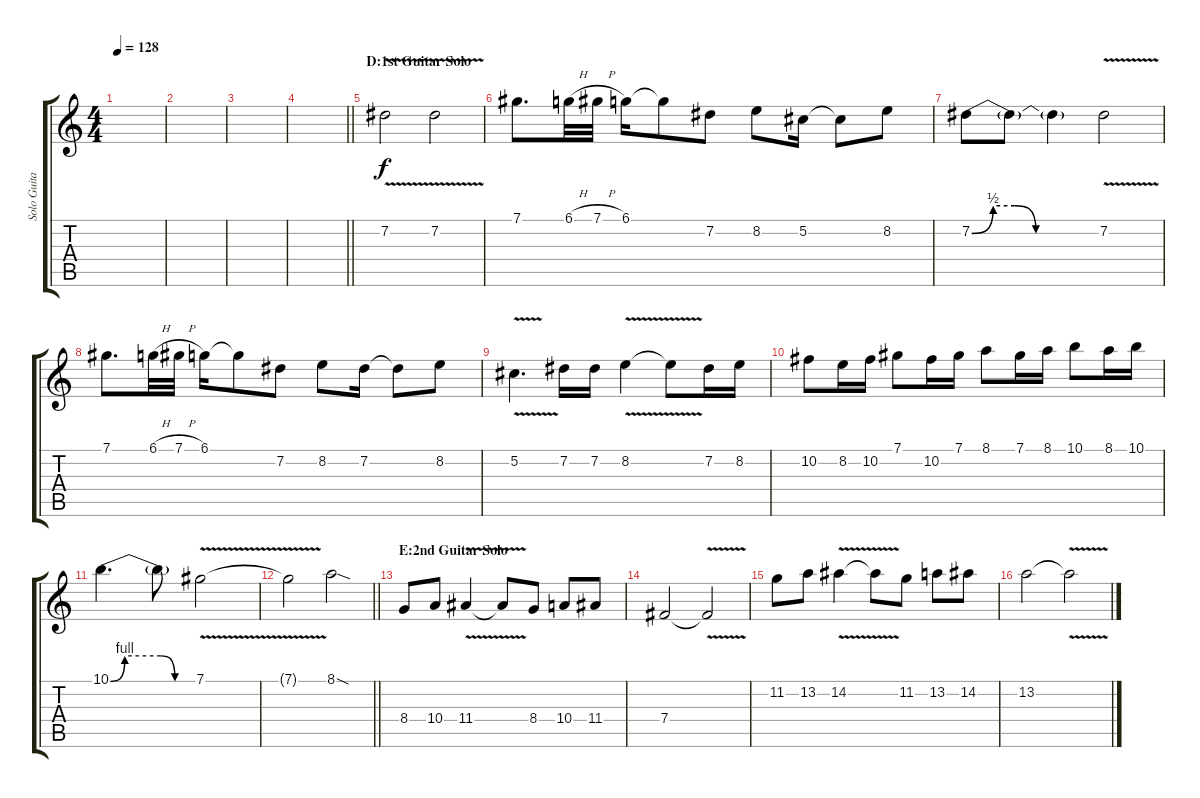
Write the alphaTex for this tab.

\track ("Solo Guitar 2/Fills" "Solo Guita") {instrument distortionguitar}
\staff {score tabs}
\tuning (Db4 Ab3 E3 B2 Gb2 Db2) {hide}
\ts (4 4)
\tempo 128
\clef g2
\ks c
|
|
|
\barLineRight lightlight
|
\section ("" "D:1st Guitar Solo")
7.2{v}.2 7.2{v}.2 |
7.1.8{d} 6.1{h}.32 7.1{h}.32 6.1.16 6.1{t}.8 7.2.8 8.2.8 5.2.16 5.2{t}.8 8.2.8 |
7.2{be (custom 0 0 10 2 20 2 30 0 60 0)}.8 7.2{t}.8 7.2{t}.4 7.2{v}.2 |
7.1.8{d} 6.1{h}.32 7.1{h}.32 6.1.16 6.1{t}.8 7.2.8 8.2.8 7.2.16 7.2{t}.8 8.2.8 |
5.2{v}.4{d} 7.2.16 7.2.16 8.2{v}.4 8.2{v t}.8 7.2.16 8.2.16 |
10.2.8 8.2.16 10.2.16 7.1.8 10.2.16 7.1.16 8.1.8 7.1.16 8.1.16 10.1.8 8.1.16 10.1.16 |
10.1{be (custom 0 0 10 4 35 4 45 0 60 0)}.4{d} 10.1{t}.8 7.1{v}.2 |
\barLineRight lightlight
7.1{v t}.2 8.1{sod}.2 |
\section ("" "E:2nd Guitar Solo")
8.4.8 10.4.8 11.4{v}.4 11.4{t}.8 8.4.8 10.4.8 11.4.8 |
7.4.2 7.4{v t}.2 |
11.2.8 13.2.8 14.2{v}.4 14.2{t}.8 11.2.8 13.2.8 14.2.8 |
13.2.2 13.2{v t}.2
